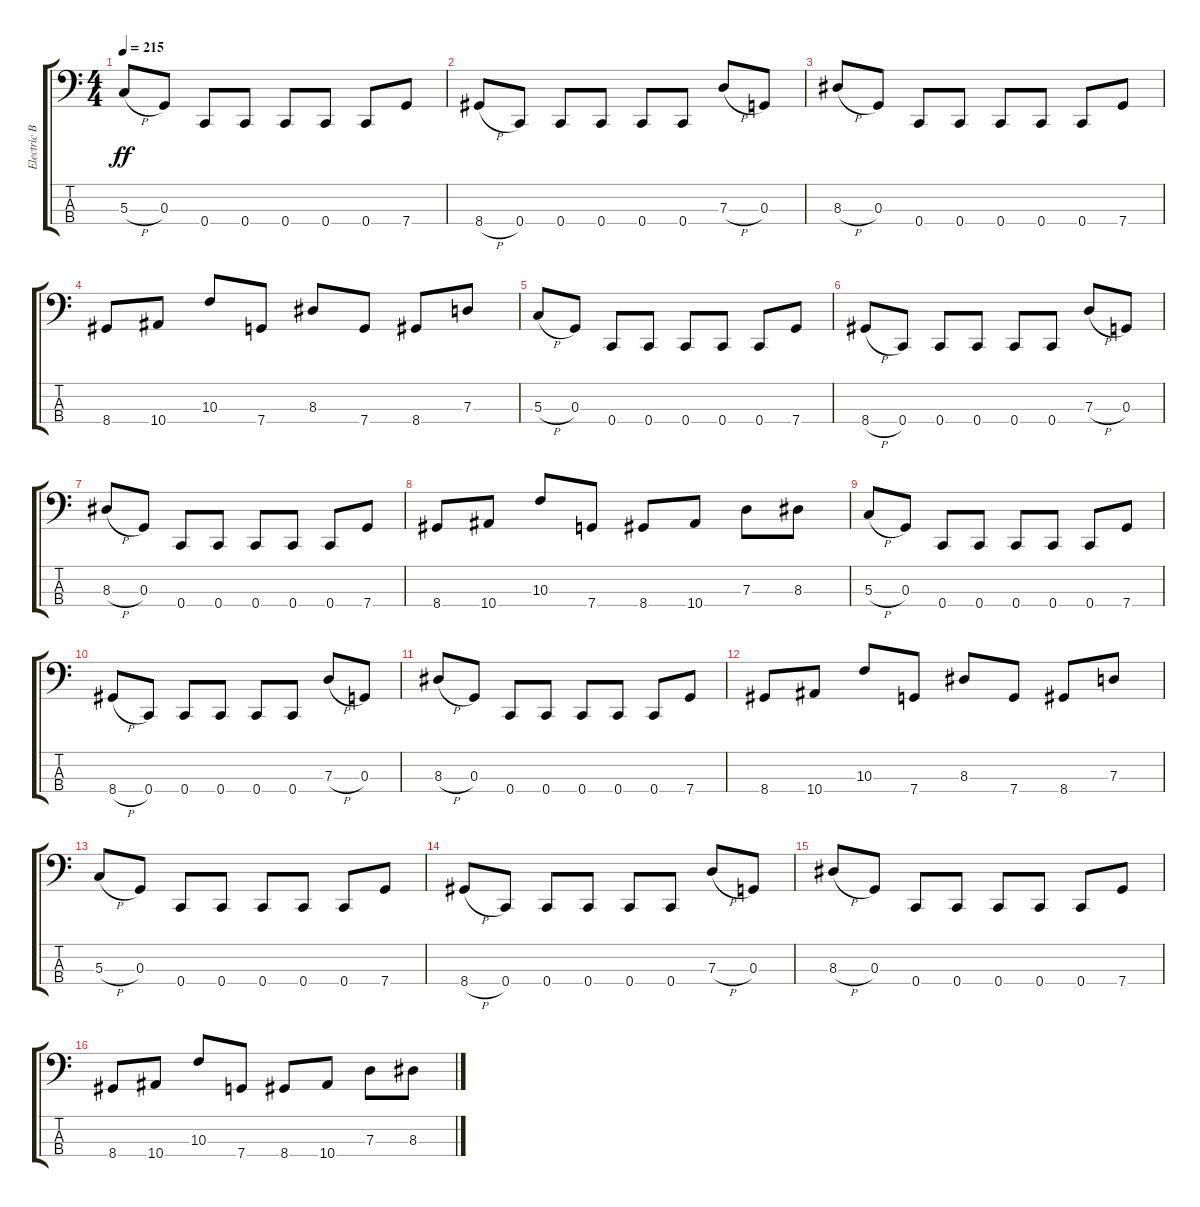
\track ("Electric Bass" "Electric B") {instrument electricbassfinger}
\staff {score tabs}
\tuning (F2 C2 G1 C1) {hide}
\ts (4 4)
\tempo 215
\clef f4
\ks c
5.3{h}.8{dy ff} 0.3.8 0.4.8 0.4.8 0.4.8 0.4.8 0.4.8 7.4.8 |
8.4{h}.8 0.4.8 0.4.8 0.4.8 0.4.8 0.4.8 7.3{h}.8 0.3.8 |
8.3{h}.8 0.3.8 0.4.8 0.4.8 0.4.8 0.4.8 0.4.8 7.4.8 |
8.4.8 10.4.8 10.3.8 7.4.8 8.3.8 7.4.8 8.4.8 7.3.8 |
5.3{h}.8 0.3.8 0.4.8 0.4.8 0.4.8 0.4.8 0.4.8 7.4.8 |
8.4{h}.8 0.4.8 0.4.8 0.4.8 0.4.8 0.4.8 7.3{h}.8 0.3.8 |
8.3{h}.8 0.3.8 0.4.8 0.4.8 0.4.8 0.4.8 0.4.8 7.4.8 |
8.4.8 10.4.8 10.3.8 7.4.8 8.4.8 10.4.8 7.3.8 8.3.8 |
5.3{h}.8 0.3.8 0.4.8 0.4.8 0.4.8 0.4.8 0.4.8 7.4.8 |
8.4{h}.8 0.4.8 0.4.8 0.4.8 0.4.8 0.4.8 7.3{h}.8 0.3.8 |
8.3{h}.8 0.3.8 0.4.8 0.4.8 0.4.8 0.4.8 0.4.8 7.4.8 |
8.4.8 10.4.8 10.3.8 7.4.8 8.3.8 7.4.8 8.4.8 7.3.8 |
5.3{h}.8 0.3.8 0.4.8 0.4.8 0.4.8 0.4.8 0.4.8 7.4.8 |
8.4{h}.8 0.4.8 0.4.8 0.4.8 0.4.8 0.4.8 7.3{h}.8 0.3.8 |
8.3{h}.8 0.3.8 0.4.8 0.4.8 0.4.8 0.4.8 0.4.8 7.4.8 |
8.4.8 10.4.8 10.3.8 7.4.8 8.4.8 10.4.8 7.3.8 8.3.8
